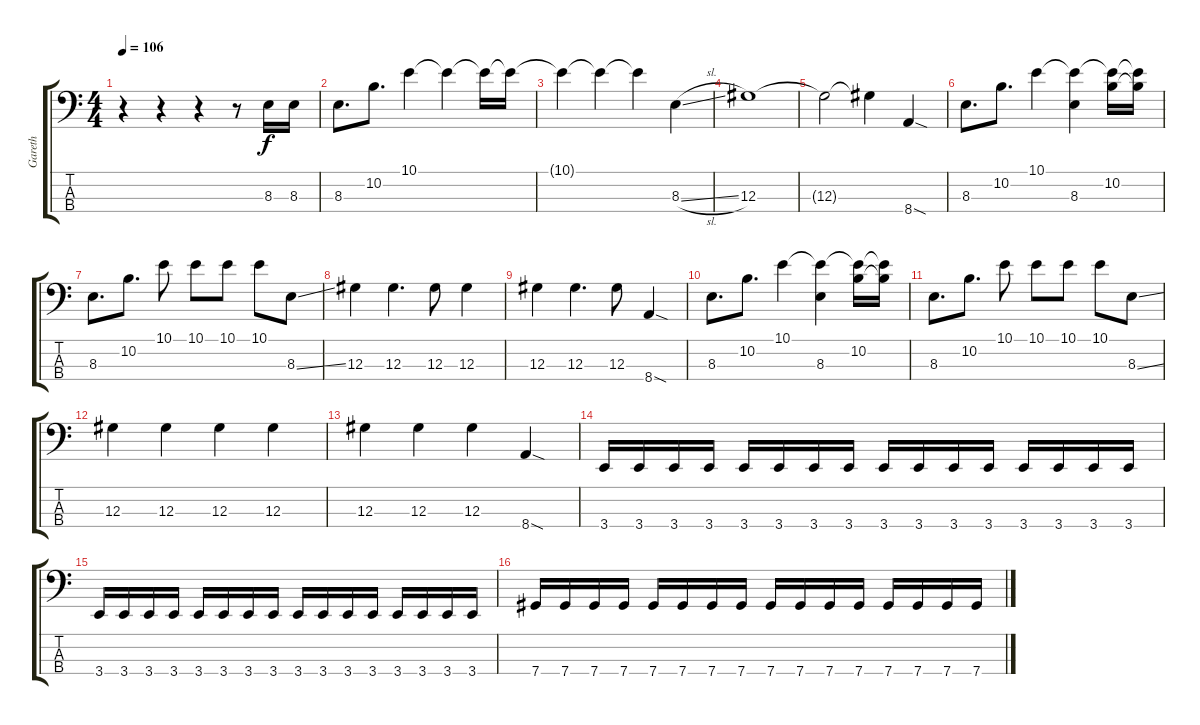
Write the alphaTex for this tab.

\track ("Gareth" "Gareth") {instrument electricbassfinger}
\staff {score tabs}
\tuning (Gb2 Db2 Ab1 Db1) {hide}
\ts (4 4)
\tempo 106
\clef f4
\ks c
r.4{dy f volume 16} r.4 r.4 r.8 8.3.16{volume 16} 8.3.16 |
8.3.8{d} 10.2.8{d} 10.1.4 10.1{t}.4 10.1{t}.16 10.1{t}.16 |
10.1{t}.4 10.1{t}.4 10.1{t}.4 8.3{sl}.4 |
12.3.1 |
12.3{t}.2 12.3{t}.4 8.4{sod}.4 |
8.3.8{d} 10.2.8{d} 10.1.4 (10.1{t} 8.3).4 (10.1{t} 10.2).16 (10.1{t} 10.2{t}).16 |
8.3.8{d} 10.2.8{d} 10.1.8 10.1.8 10.1.8 10.1.8 8.3{ss}.8 |
12.3.4 12.3.4{d} 12.3.8 12.3.4 |
12.3.4 12.3.4{d} 12.3.8 8.4{sod}.4 |
8.3.8{d} 10.2.8{d} 10.1.4 (10.1{t} 8.3).4 (10.1{t} 10.2).16 (10.1{t} 10.2{t}).16 |
8.3.8{d} 10.2.8{d} 10.1.8 10.1.8 10.1.8 10.1.8 8.3{ss}.8 |
12.3.4 12.3.4 12.3.4 12.3.4 |
12.3.4 12.3.4 12.3.4 8.4{sod}.4 |
3.4.16 3.4.16 3.4.16 3.4.16 3.4.16 3.4.16 3.4.16 3.4.16 3.4.16 3.4.16 3.4.16 3.4.16 3.4.16 3.4.16 3.4.16 3.4.16 |
3.4.16 3.4.16 3.4.16 3.4.16 3.4.16 3.4.16 3.4.16 3.4.16 3.4.16 3.4.16 3.4.16 3.4.16 3.4.16 3.4.16 3.4.16 3.4.16 |
7.4.16 7.4.16 7.4.16 7.4.16 7.4.16 7.4.16 7.4.16 7.4.16 7.4.16 7.4.16 7.4.16 7.4.16 7.4.16 7.4.16 7.4.16 7.4.16
